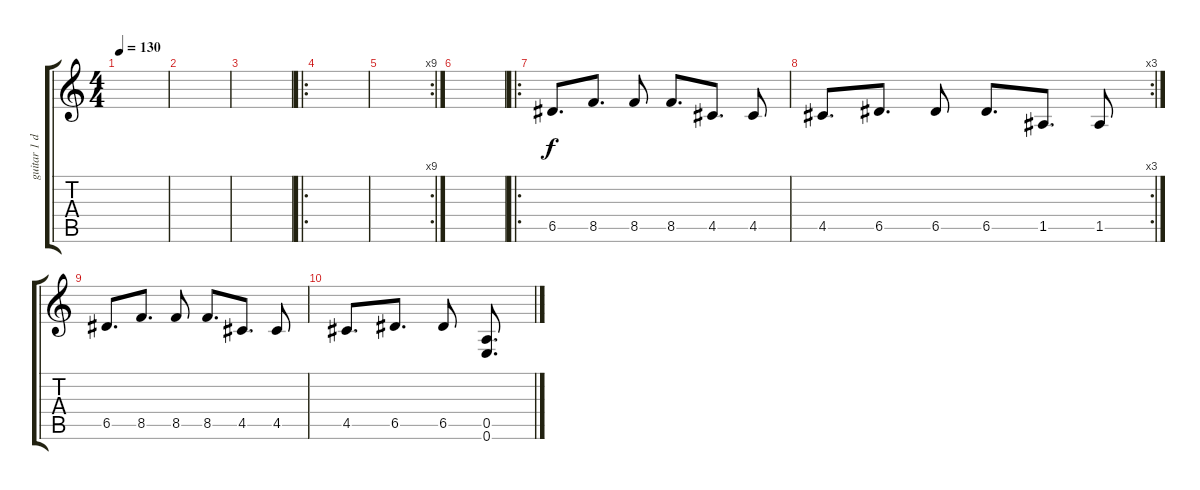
\track ("guitar 1 delay" "guitar 1 d") {instrument overdrivenguitar}
\staff {score tabs}
\tuning (E4 B3 G3 D3 A2 E2) {hide}
\ts (4 4)
\tempo 130
\clef g2
\ks c
|
|
|
\ro
|
\rc 9
|
|
\ro
6.5.8{d} 8.5.8{d} 8.5.8 8.5.8{d} 4.5.8{d} 4.5.8 |
\rc 3
4.5.8{d} 6.5.8{d} 6.5.8 6.5.8{d} 1.5.8{d} 1.5.8 |
6.5.8{d} 8.5.8{d} 8.5.8 8.5.8{d} 4.5.8{d} 4.5.8 |
4.5.8{d} 6.5.8{d} 6.5.8 (0.5 0.6).8{d}
